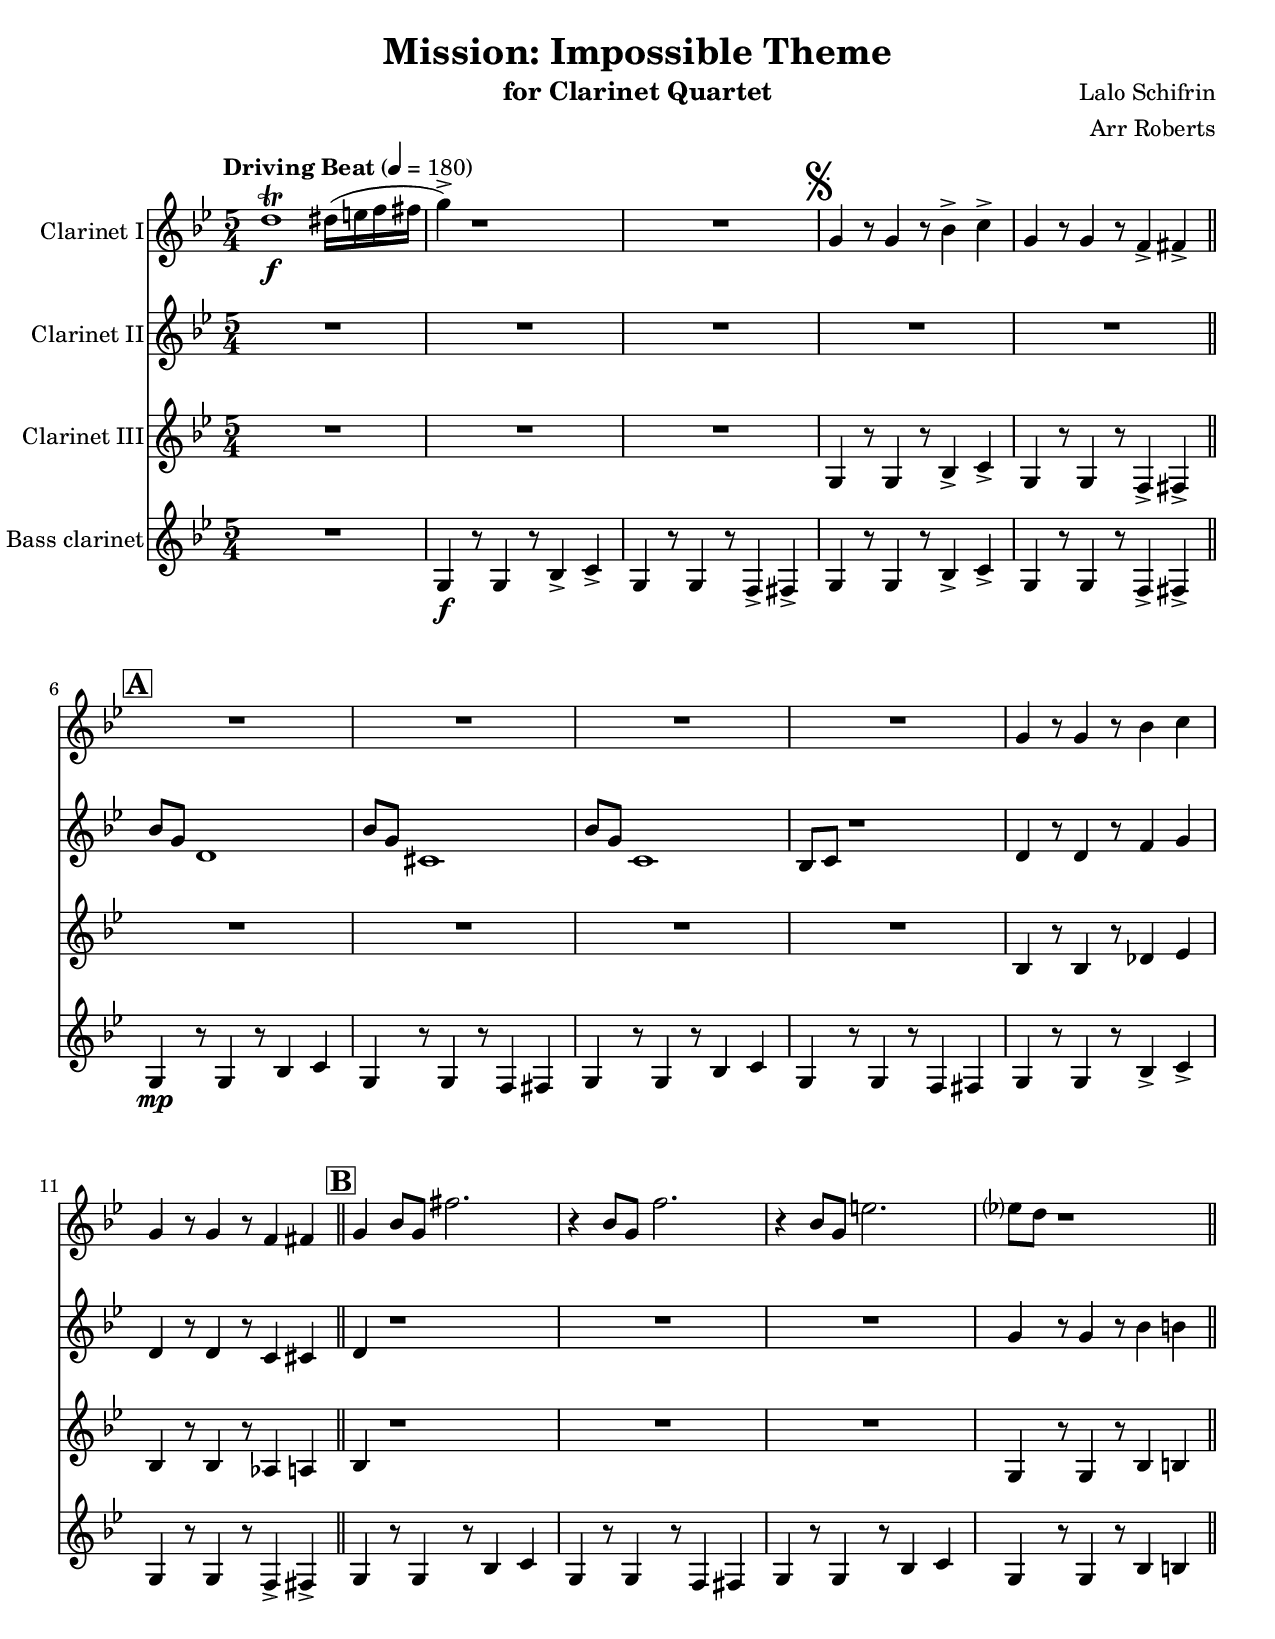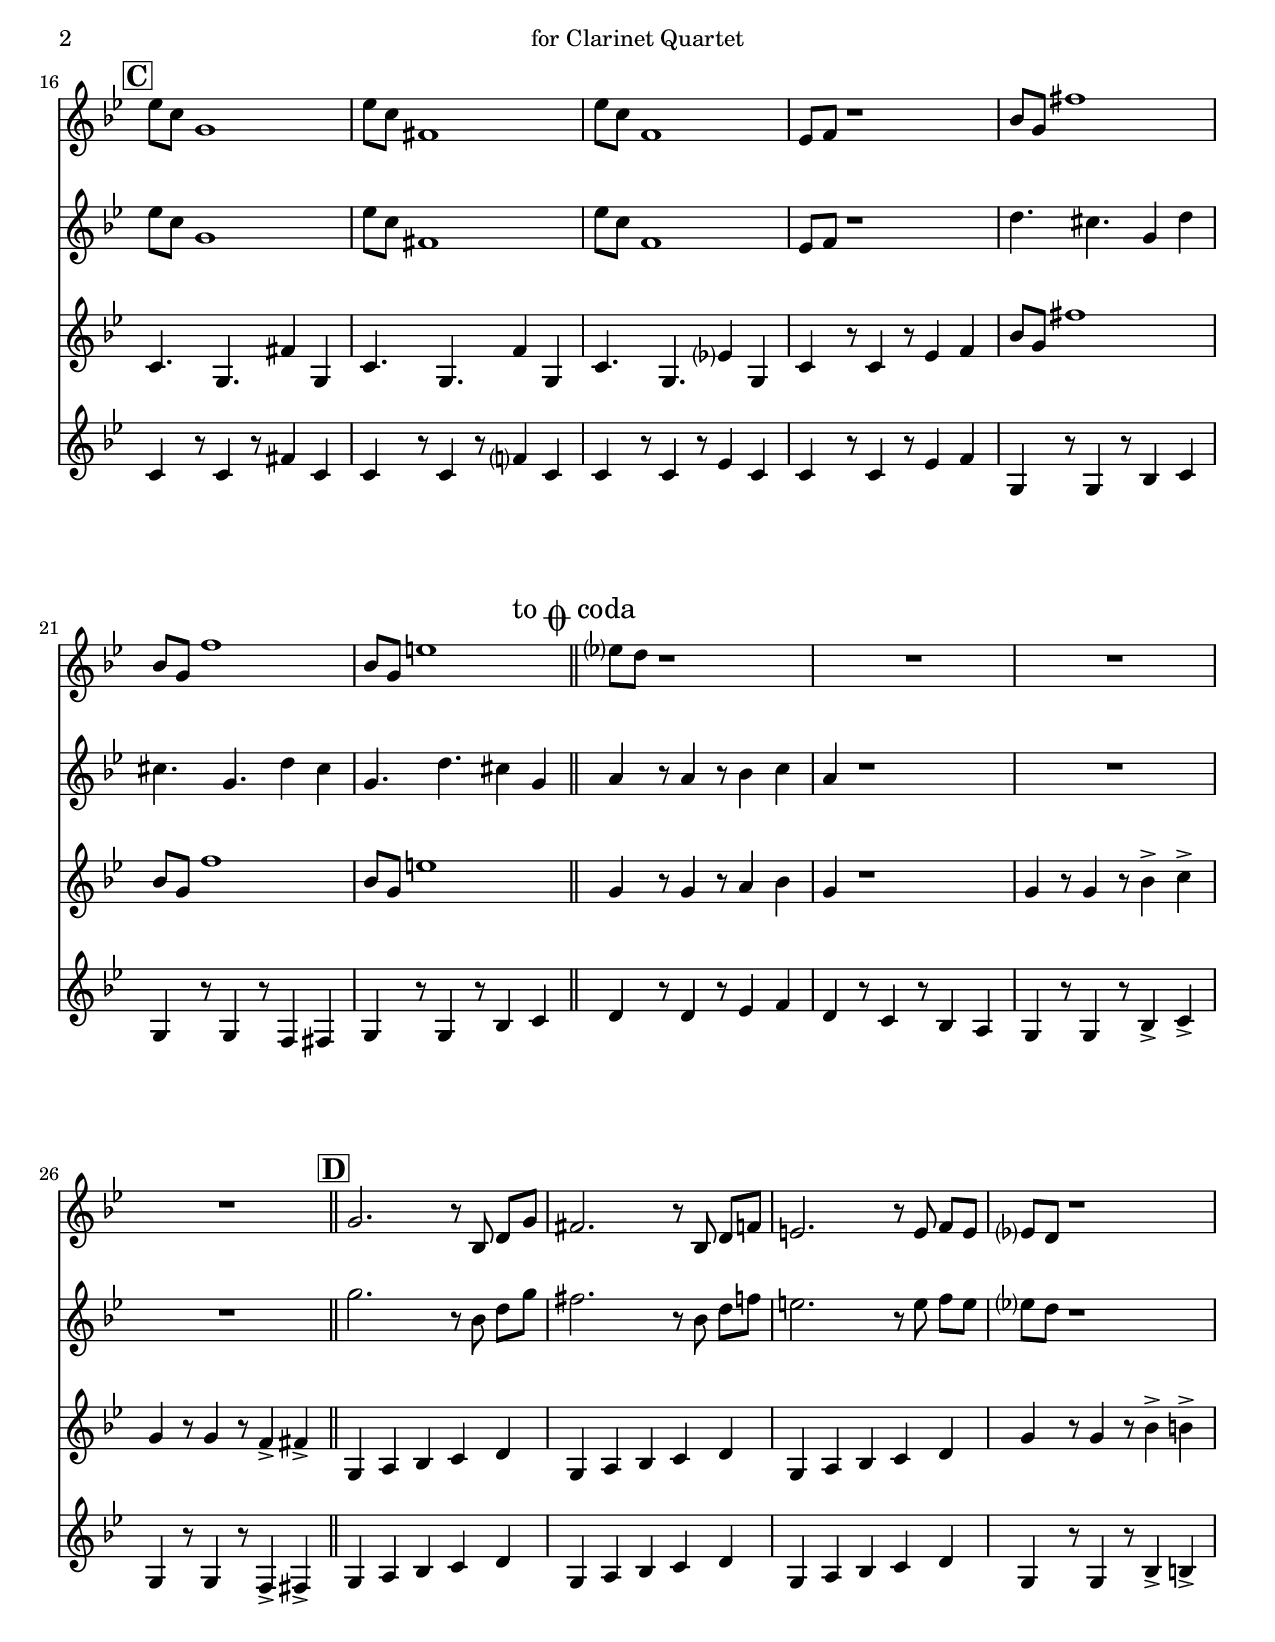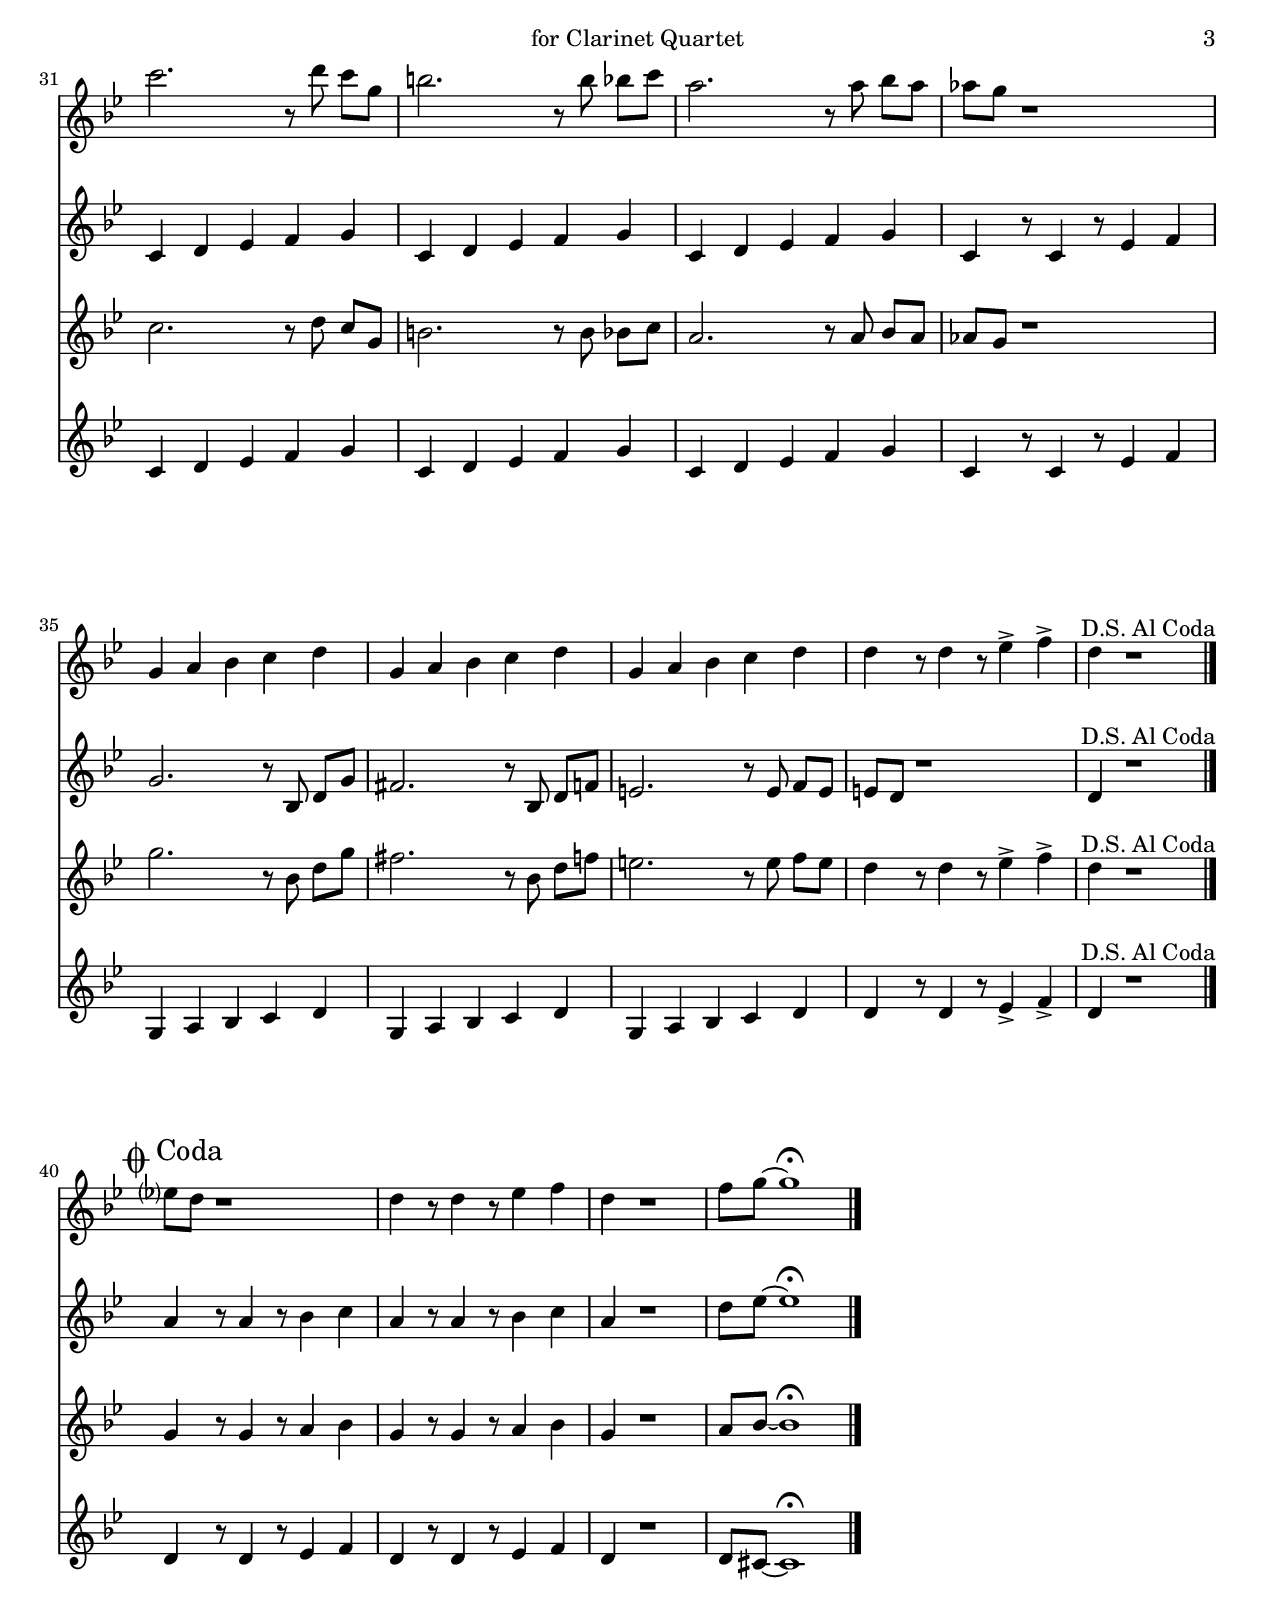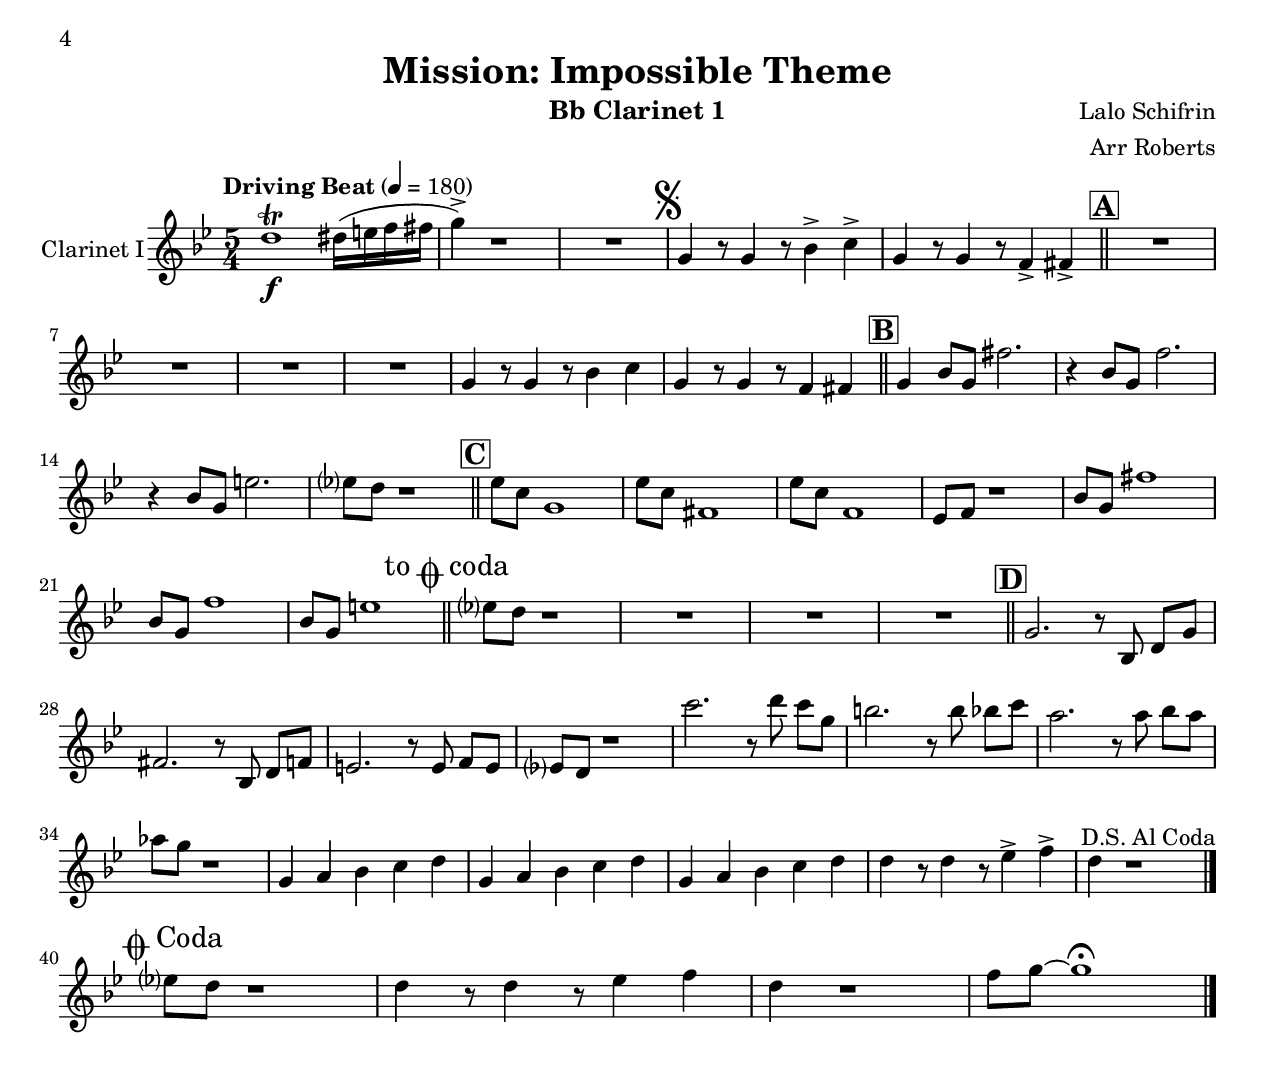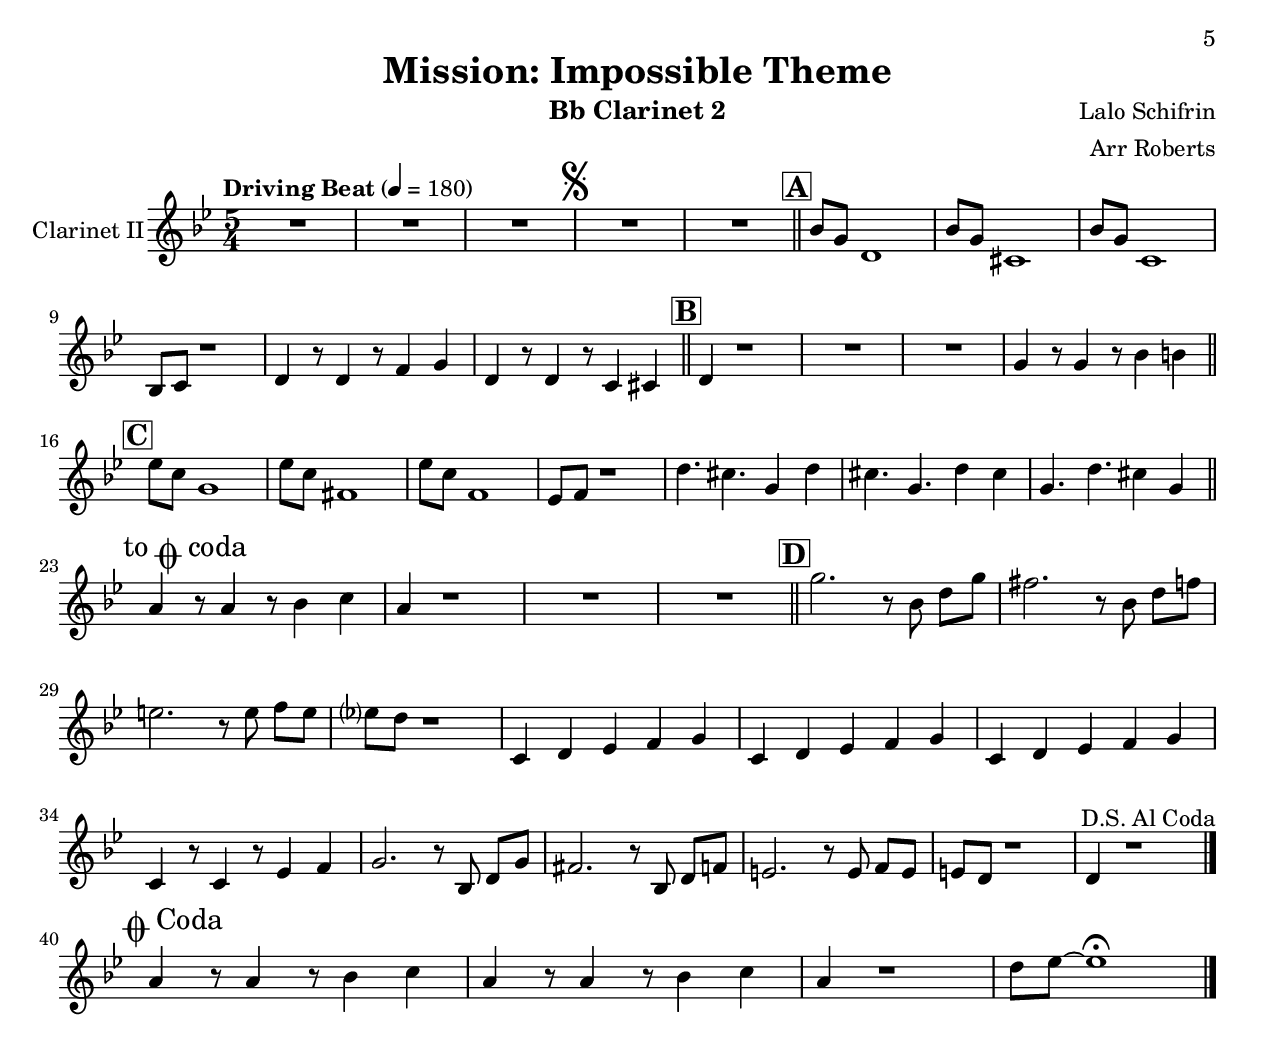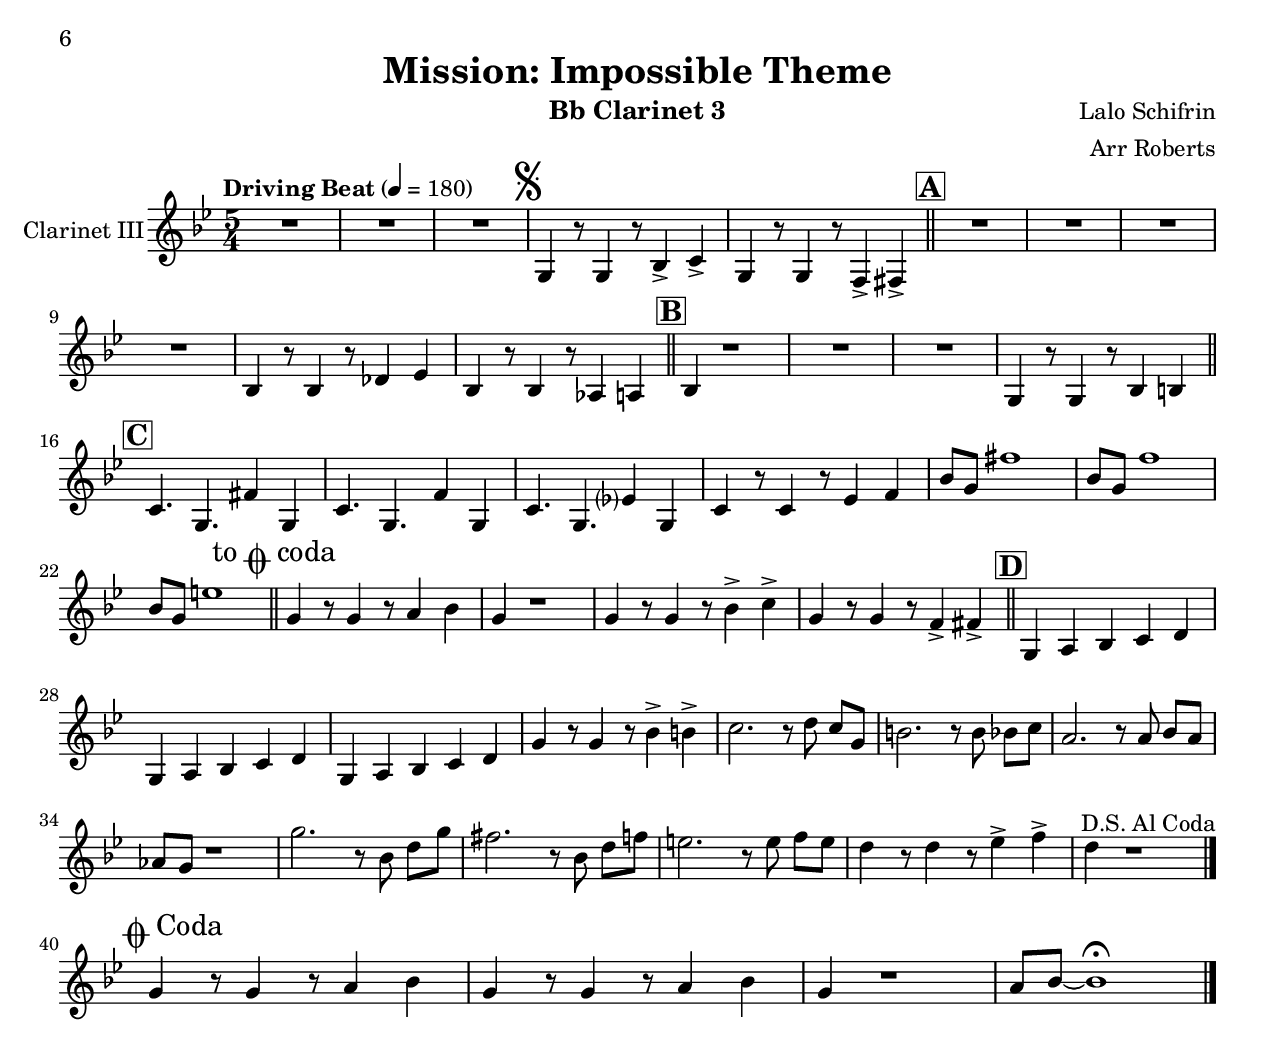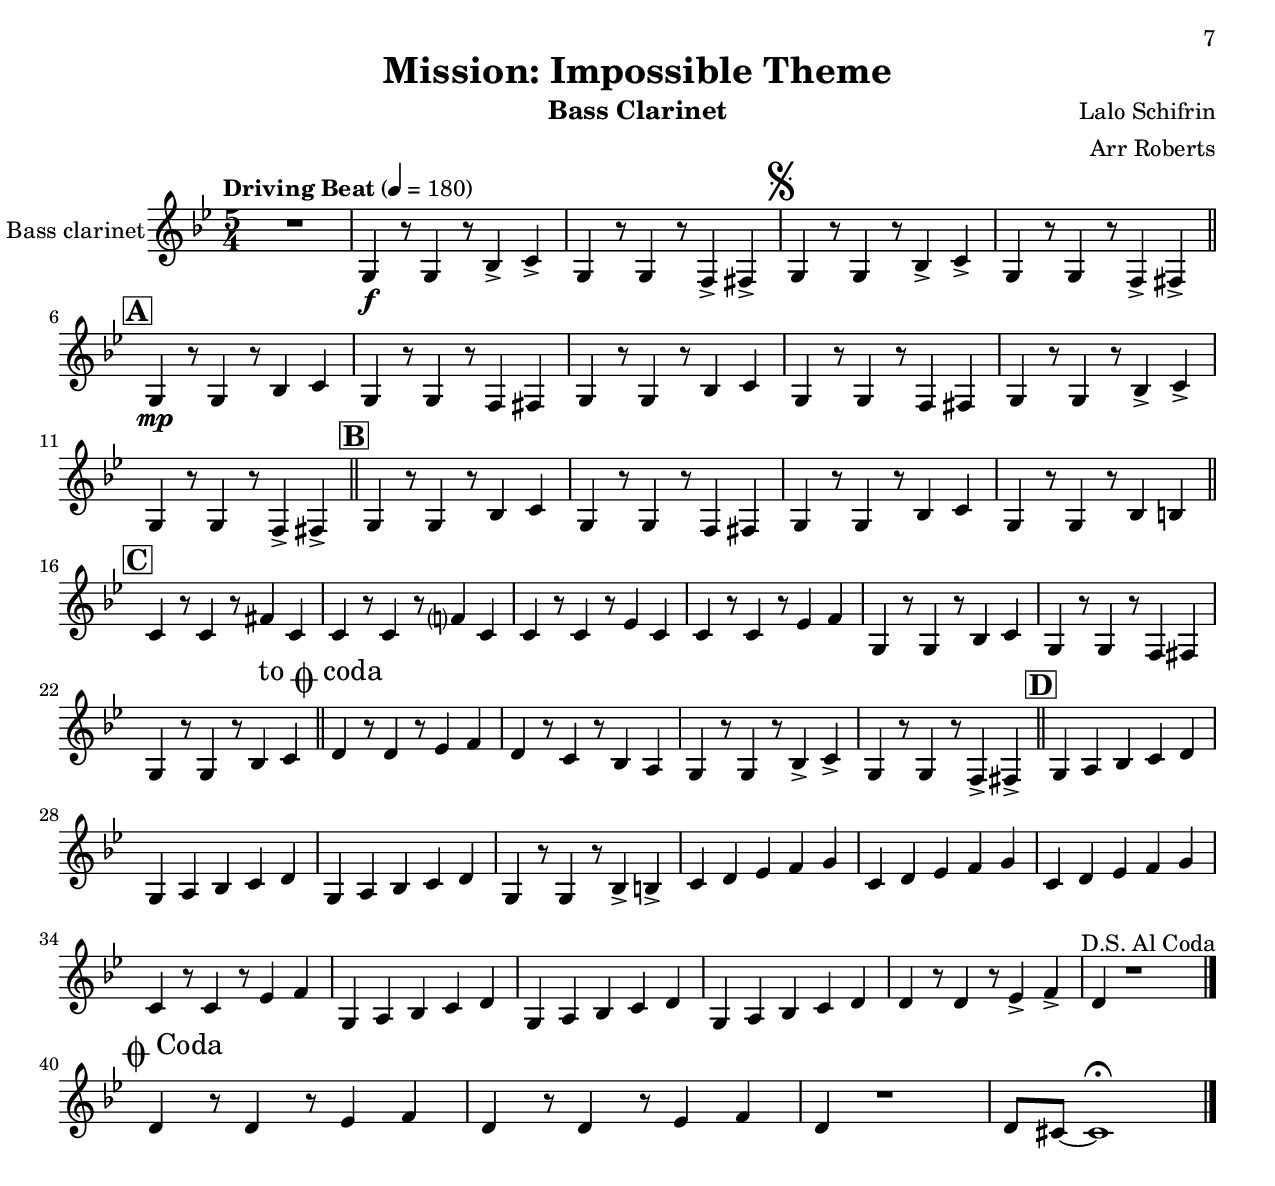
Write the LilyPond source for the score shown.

\version "2.16.0"
\include "english.ly"

\paper {
  #(set-paper-size "letter")
}

simile = \markup { \italic simile }
subMp = \markup { sub \dynamic mp }
rall = \markup { \italic rall. }
solo = \markup \italic { solo ad lib }


common = {
  \time 5/4
  \tempo "Driving Beat" 4=180
  \clef treble \key g \minor
  % \override Score.BarNumber #'break-visibility = #all-visible
  % \override Score.BarNumber #'self-alignment-X = #0
  % \override Score.BarNumber #'self-alignment-Y = #1
  \set Score.skipBars = ##t
  \compressFullBarRests
  \override MultiMeasureRest #'expand-limit = #1
  \set Score.markFormatter = #format-mark-box-letters
}

notation = {
    s4*5*3 \mark \markup { \musicglyph #"scripts.segno" } 
    s4*5*2 \bar "||" \mark \default
    s4*5*6 \bar "||" \mark \default
    s4*5*4 \bar "||" \mark \default
    s4*5*7 \mark \markup { to \musicglyph #"scripts.coda" coda } \bar "||"
    s4*5*4 \bar "||" \mark \default
    s4*5*13 \bar "|." \break
    \mark \markup { \musicglyph #"scripts.coda" Coda } s4*5
    s4*5*3 \bar "|."
}

\parallelMusic #'(clarA clarB clarC clarBass) {

    d1\trill\f ds16( e f fs |
    R4*5 |
    R4*5 |
    R4*5 |

    g4)-> r1 |
    R4*5 |
    R4*5 |
    g4\f r8 g4 r8 bf4-> c4-> |

    R4*5 |
    R4*5 |
    R4*5 |
    g4 r8 g4 r8 f4-> fs->  |

    g,4 r8 g4 r8 bf4-> c4-> |
    R4*5 |
    g4 r8 g4 r8 bf4-> c4-> |
    g4 r8 g4 r8 bf4-> c4-> |

    g4 r8 g4 r8 f4-> fs->  |
    R4*5 |
    g4 r8 g4 r8 f4-> fs->  |
    g4 r8 g4 r8 f4-> fs->  |

    % [A] bar 5 Main theme.

    R4*5 |
    bf8 g d1 |
    R4*5 |
    g4\mp r8 g4 r8 bf4 c4 |

    R4*5 |
    bf'8 g cs,1 |
    R4*5 |
    g4 r8 g4 r8 f4 fs4 |

    R4*5 |
    bf'8 g c,1 |
    R4*5 |
    g4 r8 g4 r8 bf4 c4 |

    R4*5 |
    bf8 c8 r1 |
    R4*5 |
    g4 r8 g4 r8 f4 fs4 |

    g4 r8 g4 r8 bf4 c4 |
    d4 r8 d4 r8 f4 g4 |
    bf4 r8 bf4 r8 df4 ef4 |
    g4 r8 g4 r8 bf4-> c4-> |

    g4 r8 g4 r8 f4 fs4 |
    d4 r8 d4 r8 c4 cs4 |
    bf4 r8 bf4 r8 af4 a4 |
    g4 r8 g4 r8 f4-> fs4-> |


    % [B] bar 11 second theme up

    g4 bf8 g8 fs'2. |
    d4 r1 |
    bf4 r1 |
    g4 r8 g4 r8 bf4 c4 |

    r4 bf,8 g8 f'2. |
    R4*5 |
    R4*5 |
    g4 r8 g4 r8 f4 fs4 |

    r4 bf,8 g8 e'2. | 
    R4*5 |
    R4*5 |
    g4 r8 g4 r8 bf4 c4 |

    ef?8 d8 r1 |
    g4 r8 g4 r8 bf4 b4 |
    g4 r8 g4 r8 bf4 b4 |
    g4 r8 g4 r8 bf4 b4 |

    % [C] bar 15 main theme modulated

    ef8 c g1 |
    ef8 c g1 |
    c4. g4. fs'4 g,4 |
    c4 r8 c4 r8 fs4 c4 |

    ef'8 c fs,1 |
    ef'8 c fs,1 |
    c4. g4. f'4 g,4 |
    c4 r8 c4 r8 f?4 c4 |

    ef'8 c f,1 |
    ef'8 c f,1 |
    c4. g4. ef'?4 g,4 |
    c4 r8 c4 r8 ef4 c4 |

    ef8 f r1 |
    ef8 f r1 |
    c4 r8 c4 r8 ef4 f4 |
    c4 r8 c4 r8 ef4 f4 |

    % bar 19 back down

    bf8 g8 fs'1 |
    d'4. cs4. g4 d'4 |
    bf8 g8 fs'1 |
    g,4 r8 g4 r8 bf4 c4 |

    bf,8 g8 f'1  |
    cs4. g4. d'4 cs4 |
    bf,8 g8 f'1  |
    g4 r8 g4 r8 f4 fs4 |

    bf,8 g8 e'1 |
    g4. d'4. cs4 g4 |
    bf,8 g8 e'1 |
    g4 r8 g4 r8 bf4 c4 |

    % TO CODA

    ef?8 d8 r1 |
    a4 r8 a4 r8 bf4 c4 |
    g,4 r8 g4 r8 a4 bf4 |
    d4 r8 d4 r8 ef4 f4 |

    R4*5 |
    a4 r1 |
    g4 r1 |
    d4 r8 c4 r8 bf4 a4 |

    R4*5 |
    R4*5 |
    g4 r8 g4 r8 bf4-> c4-> |
    g4 r8 g4 r8 bf4-> c4-> |

    R4*5 |
    R4*5 |
    g4 r8 g4 r8 f4-> fs->  |
    g4 r8 g4 r8 f4-> fs->  |

    % [D] bar 25 

    % 1
    g,2. r8 bf,8 d8 g8 |
    g'2. r8 bf,8 d8 g8 |
    g,4 a bf c d |
    g4 a bf c d |

    fs2. r8 bf,8 d8 f8 |
    fs2. r8 bf,8 d8 f8 |
    g,4 a bf c d |
    g,4 a bf c d |

    e2. r8 e f e | 
    e2. r8 e f e | 
    g,4 a bf c d |
    g,4 a bf c d |

    ef?8 d8 r1 |
    ef?8 d8 r1 |
    g4 r8 g4 r8 bf4-> b4-> |
    g,4 r8 g4 r8 bf4-> b4-> |

    % 2
    c''2. r8 d8 c g |
    c,4 d ef f g |
    c2. r8 d8 c g |
    c4 d ef f g |

    b2. r8 b bf c |
    c,4 d ef f g |
    b2. r8 b bf c |
    c,4 d ef f g |

    a2. r8 a bf a |
    c,4 d ef f g |
    a2. r8 a bf a |
    c,4 d ef f g |

    af8 g8 r1 |
    c,4 r8 c4 r8 ef4 f4 |
    af8 g8 r1 |
    c,4 r8 c4 r8 ef4 f4 |

    % 3
    g,4 a bf c d |
    g2. r8 bf,8 d8 g8 |
    g'2. r8 bf,8 d8 g8 |
    g,4 a bf c d |

    g,4 a bf c d |
    fs2. r8 bf,8 d8 f8 |
    fs2. r8 bf,8 d8 f8 |
    g,4 a bf c d |

    g,4 a bf c d |
    e2. r8 e f e | 
    e2. r8 e f e | 
    g,4 a bf c d |


    d4 r8 d4 r8 ef4-> f-> |
    e8 d8 r1 |
    d4 r8 d4 r8 ef4-> f-> |
    d4 r8 d4 r8 ef4-> f-> |

    d4 r1 ^ \markup { \right-align D.S. Al Coda } \break |
    d4 r1 ^ \markup { \right-align D.S. Al Coda } \break |
    d4 r1 ^ \markup { \right-align D.S. Al Coda } \break |
    d4 r1 ^ \markup { \right-align D.S. Al Coda } \break |

    % CODA

    ef?8 d8 r1 |
    a'4 r8 a4 r8 bf4 c4 |
    g,4 r8 g4 r8 a4 bf4 |
    d4 r8 d4 r8 ef4 f4 |

    d4 r8 d4 r8 ef4 f4 |
    a4 r8 a4 r8 bf4 c4 |
    g4 r8 g4 r8 a4 bf4 |
    d4 r8 d4 r8 ef4 f4 |
    
    d4 r1 |
    a4 r1 |
    g4 r1 |
    d4 r1 |

    f8 g8~g1\fermata |
    d8 ef8~ef1\fermata |
    a8 bf8~bf1\fermata |
    d8 cs8~cs1\fermata |
}


clari   = \relative c'' \clarA
clarii  = \relative c'' \clarB
clariii = \relative c' \clarC 
clarb   = \relative c' \clarBass 


xtitle = "Mission: Impossible Theme"
xcomposer = "Lalo Schifrin"
xarranger = "Arr Roberts"


scoreAClarinetIPart = \new Staff \with {
  instrumentName = "Clarinet I"
  midiInstrument = "clarinet"
} << \notation { \common  \relative c''' \clari } >>

scoreAClarinetIIPart = \new Staff \with {
  instrumentName = "Clarinet II"
  midiInstrument = "clarinet"
} << \notation { \common  \relative c'' \clarii } >>

scoreAClarinetIIIPart = \new Staff \with {
  instrumentName = "Clarinet III"
  midiInstrument = "clarinet"
} << \notation { \common  \relative c'' \clariii } >>

scoreABassClarinetPart = \new Staff \with {
  instrumentName = "Bass clarinet"
  midiInstrument = "clarinet"
} << \notation { \common  \relative c' \clarb } >>


\bookpart { 
    \header {
      title = \xtitle
      instrument = "for Clarinet Quartet"
      composer = \xcomposer
      arranger = \xarranger
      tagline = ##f
    }
    
    \score {
      <<
        \scoreAClarinetIPart
        \scoreAClarinetIIPart
        \scoreAClarinetIIIPart
        \scoreABassClarinetPart
      >>
      \layout { ragged-last = ##t }
      \midi { }
    }
}

\paper {
    raggied-bottom = ##t
}

\bookpart {
   \header {
      title = \xtitle
      composer = \xcomposer
      arranger = \xarranger
      instrument = "Bb Clarinet 1"
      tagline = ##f
    }
    \score { \scoreAClarinetIPart }
}


\bookpart {
   \header {
      title = \xtitle
      composer = \xcomposer
      arranger = \xarranger
      instrument = "Bb Clarinet 2"
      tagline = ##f
    }
    \score { \scoreAClarinetIIPart }
}

\bookpart {
   \header {
      title = \xtitle
      composer = \xcomposer
      arranger = \xarranger
      instrument = "Bb Clarinet 3"
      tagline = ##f
    }
    \score { \scoreAClarinetIIIPart }
}

\bookpart {
   \header {
      title = \xtitle
      composer = \xcomposer
      arranger = \xarranger
      instrument = "Bass Clarinet"
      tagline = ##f
    }
    \score { \scoreABassClarinetPart }
}

